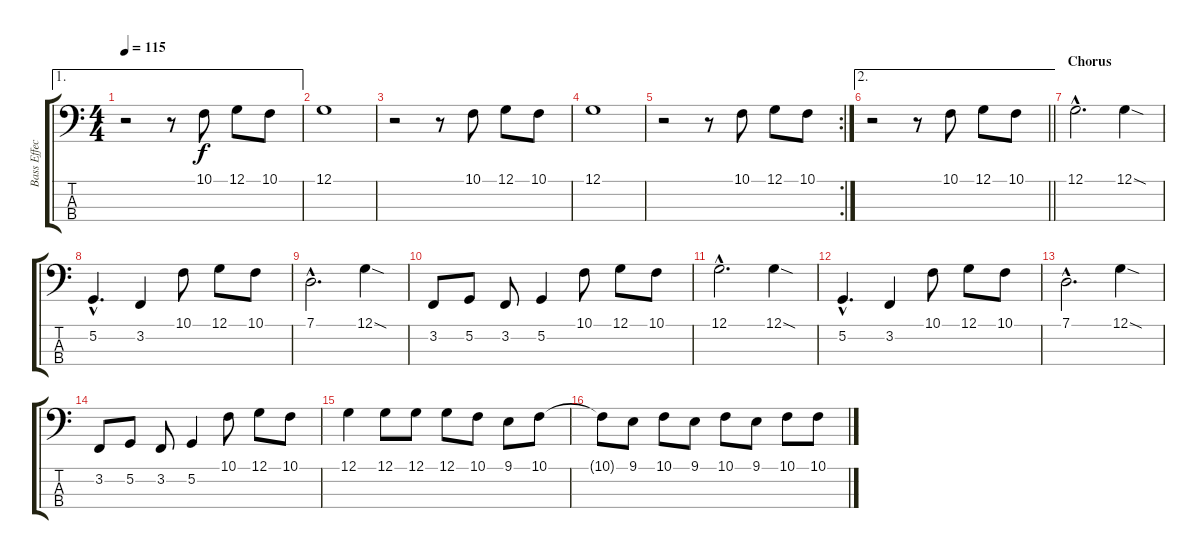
\track ("Bass Effect 2" "Bass Effec") {instrument lead5charang}
\staff {score tabs}
\tuning (G2 D2 A1 E1) {hide}
\ae 1
\ts (4 4)
\tempo 115
\clef f4
\ks c
r.2{dy f} r.8 10.1.8 12.1.8 10.1.8 |
12.1.1 |
r.2 r.8 10.1.8 12.1.8 10.1.8 |
12.1.1 |
\rc 2
r.2 r.8 10.1.8 12.1.8 10.1.8 |
\ae 2
\barLineRight lightlight
r.2 r.8 10.1.8 12.1.8 10.1.8 |
\section ("" "Chorus")
12.1{hac}.2{d} 12.1{sod}.4 |
5.2{hac}.4{d} 3.2.4 10.1.8 12.1.8 10.1.8 |
7.1{hac}.2{d} 12.1{sod}.4 |
3.2.8 5.2.8 3.2.8 5.2.4 10.1.8 12.1.8 10.1.8 |
12.1{hac}.2{d} 12.1{sod}.4 |
5.2{hac}.4{d} 3.2.4 10.1.8 12.1.8 10.1.8 |
7.1{hac}.2{d} 12.1{sod}.4 |
3.2.8 5.2.8 3.2.8 5.2.4 10.1.8 12.1.8 10.1.8 |
12.1.4 12.1.8 12.1.8 12.1.8 10.1.8 9.1.8 10.1.8 |
10.1{t}.8 9.1.8 10.1.8 9.1.8 10.1.8 9.1.8 10.1.8 10.1.8
